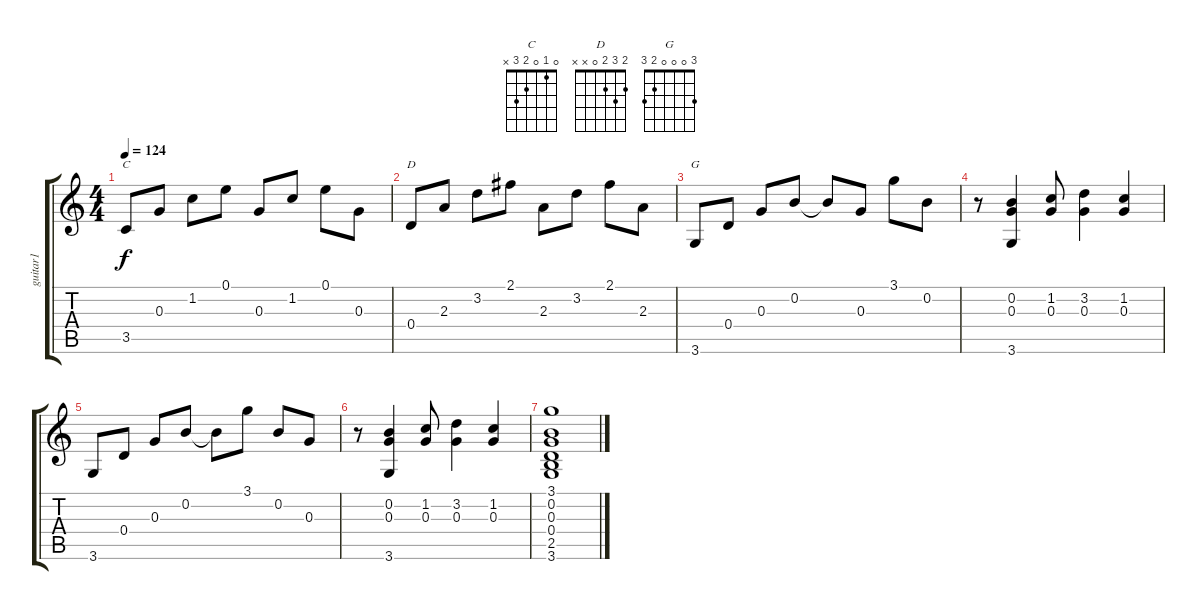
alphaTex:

\track ("guitar1" "guitar1") {instrument acousticguitarnylon}
\staff {score tabs}
\tuning (E4 B3 G3 D3 A2 E2) {hide}
\chord ("C" 0 1 0 2 3 x)
\chord ("D" 2 3 2 0 x x)
\chord ("G" 3 0 0 0 2 3)
\ts (4 4)
\tempo 124
\clef g2
\ks c
3.5.8{ch "C" dy f} 0.3.8 1.2.8 0.1.8 0.3.8 1.2.8 0.1.8 0.3.8 |
0.4.8{ch "D"} 2.3.8 3.2.8 2.1.8 2.3.8 3.2.8 2.1.8 2.3.8 |
3.6.8{ch "G"} 0.4.8 0.3.8 0.2.8 0.2{t}.8 0.3.8 3.1.8 0.2.8 |
r.8 (0.2 0.3 3.6).4 (1.2 0.3).8 (3.2 0.3).4 (1.2 0.3).4 |
3.6.8 0.4.8 0.3.8 0.2.8 0.2{t}.8 3.1.8 0.2.8 0.3.8 |
r.8 (0.2 0.3 3.6).4 (1.2 0.3).8 (3.2 0.3).4 (1.2 0.3).4 |
(3.1 0.2 0.3 0.4 2.5 3.6).1{volume 10}
